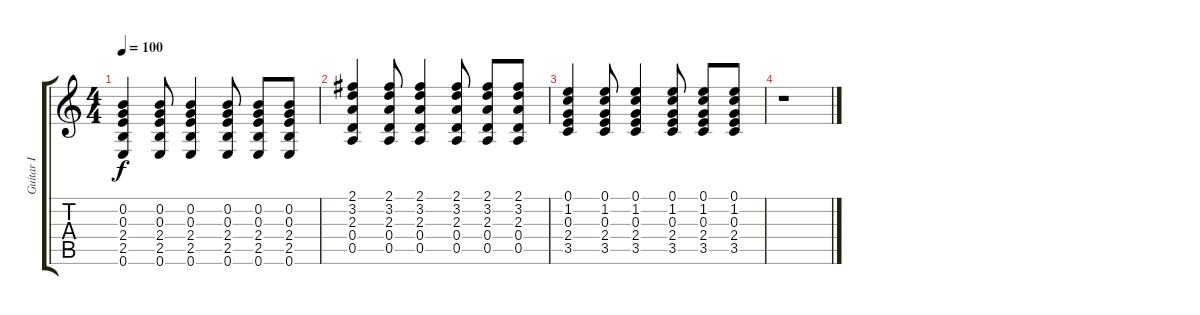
\track ("Guitar I" "Guitar I") {instrument acousticguitarsteel}
\staff {score tabs}
\tuning (E4 B3 G3 D3 A2 E2) {hide}
\ts (4 4)
\tempo 100
\clef g2
\ks c
(0.2 0.3 2.4 2.5 0.6).4{dy f} (0.2 0.3 2.4 2.5 0.6).8 (0.2 0.3 2.4 2.5 0.6).4 (0.2 0.3 2.4 2.5 0.6).8 (0.2 0.3 2.4 2.5 0.6).8 (0.2 0.3 2.4 2.5 0.6).8 |
(2.1 3.2 2.3 0.4 0.5).4{volume 0} (2.1 3.2 2.3 0.4 0.5).8 (2.1 3.2 2.3 0.4 0.5).4 (2.1 3.2 2.3 0.4 0.5).8 (2.1 3.2 2.3 0.4 0.5).8 (2.1 3.2 2.3 0.4 0.5).8 |
(0.1 1.2 0.3 2.4 3.5).4 (0.1 1.2 0.3 2.4 3.5).8 (0.1 1.2 0.3 2.4 3.5).4 (0.1 1.2 0.3 2.4 3.5).8 (0.1 1.2 0.3 2.4 3.5).8 (0.1 1.2 0.3 2.4 3.5).8 |
r.1
